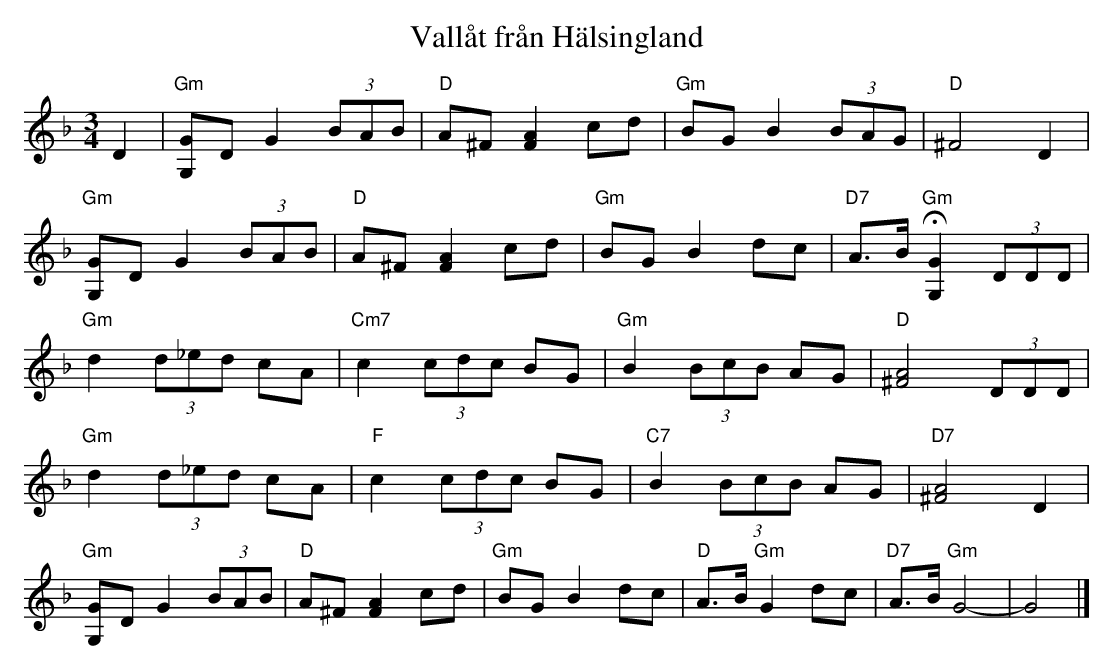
X:1
T:Vallåt från Hälsingland
L:1/4
M:3/4
K:Dm
V:1
D | "Gm" [G,G]/D/ G (3B/A/B/ | "D" A/^F/ [FA] c/d/ | "Gm" B/G/ B (3B/A/G/ |  "D" ^F2 D |
"Gm" [G,G]/D/ G (3B/A/B/ | "D" A/^F/ [FA] c/d/ | "Gm" B/G/ B d/c/ |  "D7" A/>B/ "Gm" !fermata![G,G] (3D/D/D/ |
"Gm" d (3d/_e/d/ c/A/ | "Cm7" c (3c/d/c/ B/G/ | "Gm" B (3B/c/B/ A/G/ |  "D" [^FA]2 (3D/D/D/ |
"Gm" d (3d/_e/d/ c/A/ | "F" c (3c/d/c/ B/G/ | "C7" B (3B/c/B/ A/G/ |  "D7" [^FA]2 D |
"Gm" [G,G]/D/ G (3B/A/B/ | "D" A/^F/ [FA] c/d/ | "Gm" B/G/ B d/c/ |  "D" A/>B/ "Gm" G d/c/ | "D7" A/>B/ "Gm" G2- | G2 |]
